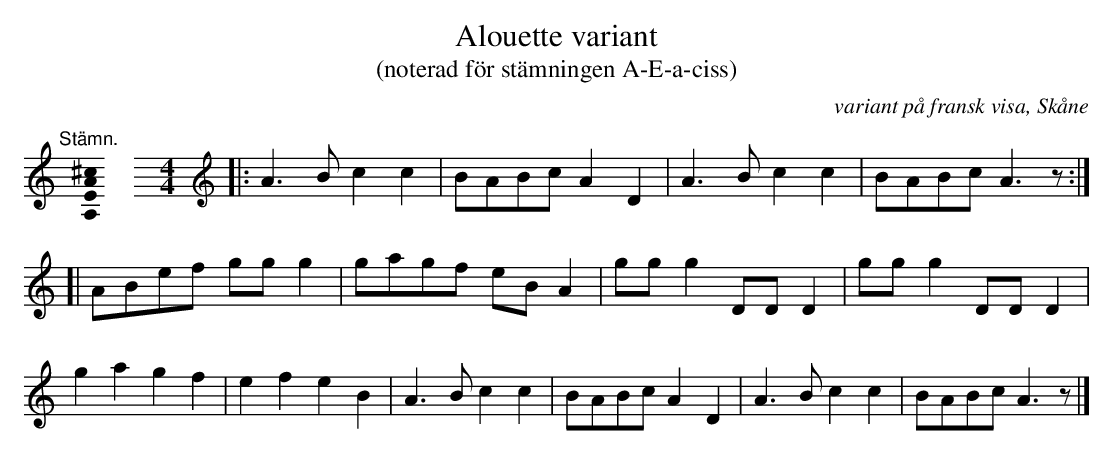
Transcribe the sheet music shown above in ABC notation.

X:1
T:Alouette variant
T:(noterad för stämningen A-E-a-ciss)
O:variant på fransk visa, Skåne
U:o=+open+
M:none
K:A
[K:C]
"@-20,30 Stämn."[A,EA^c]0 \
[M:4/4]\
[L:1/4]\
[K:C clef=treble]\
|: A>B cc | B/A/B/c/ AD | A>B cc | B/A/B/c/ A>z :|
[| A/B/e/f/ g/g/g | g/a/g/f/ e/B/A | g/g/g D/D/D | g/g/g D/D/D |
ga gf | ef eB | A>B cc | B/A/B/c/ AD | A>B cc | B/A/B/c/ A>z |]
